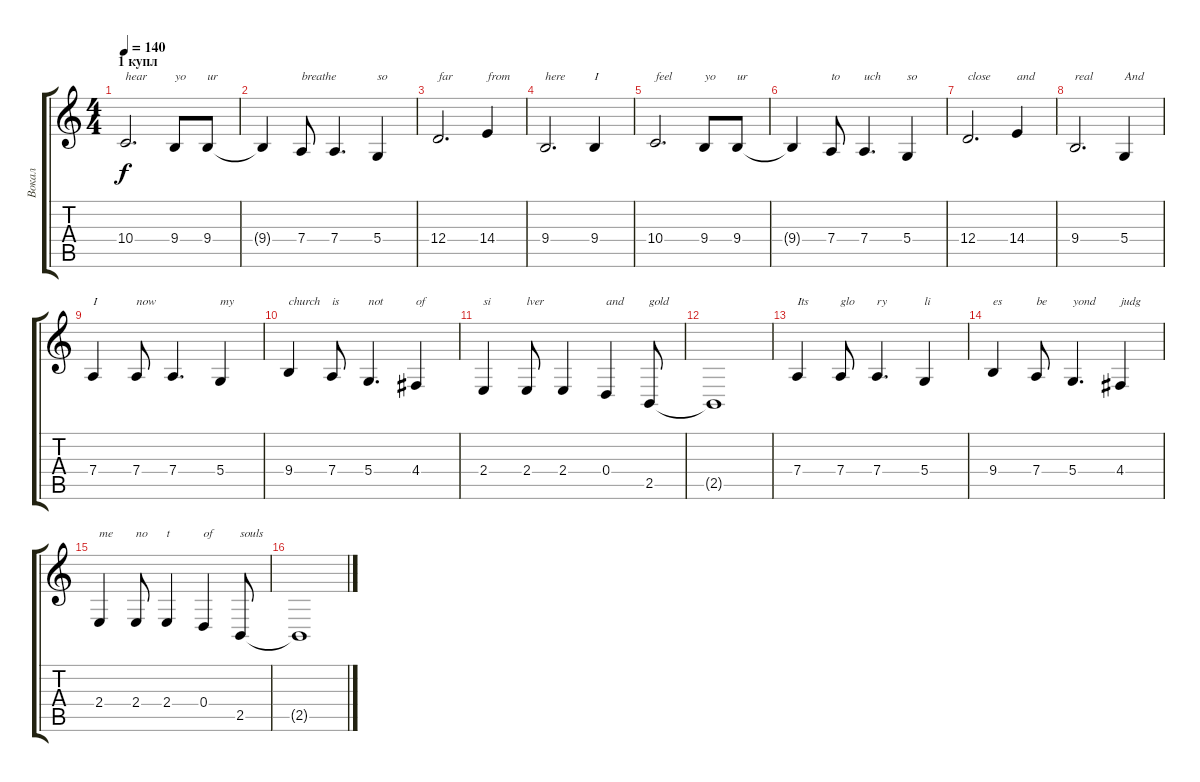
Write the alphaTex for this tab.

\track ("Вокал" "Вокал") {instrument choiraahs}
\staff {score tabs}
\tuning (E4 B3 G3 D3 A2 E2) {hide}
\ts (4 4)
\section ("" "1 купл")
\tempo 140
\clef g2
\ks c
10.4.2{d txt "hear" dy f} 9.4.8{txt "yo"} 9.4.8{txt "ur"} |
9.4{t}.4 7.4.8{txt "breathe"} 7.4.4{d} 5.4.4{txt "so"} |
12.4.2{d txt "far"} 14.4.4{txt "from"} |
9.4.2{d txt "here"} 9.4.4{txt "I"} |
10.4.2{d txt "feel"} 9.4.8{txt "yo"} 9.4.8{txt "ur"} |
9.4{t}.4 7.4.8{txt "to"} 7.4.4{d txt "uch"} 5.4.4{txt "so"} |
12.4.2{d txt "close"} 14.4.4{txt "and"} |
9.4.2{d txt "real"} 5.4.4{txt "And"} |
7.4.4{txt "I"} 7.4.8{txt "now"} 7.4.4{d} 5.4.4{txt "my"} |
9.4.4{txt "church"} 7.4.8{txt "is"} 5.4.4{d txt "not"} 4.4.4{txt "of"} |
2.4.4{txt "si"} 2.4.8{txt "lver"} 2.4.4 0.4.4{txt "and"} 2.5.8{txt "gold"} |
2.5{t}.1 |
7.4.4{txt "Its"} 7.4.8{txt "glo"} 7.4.4{d txt "ry"} 5.4.4{txt "li"} |
9.4.4{txt "es"} 7.4.8{txt "be"} 5.4.4{d txt "yond"} 4.4.4{txt "judg"} |
2.4.4{txt "me"} 2.4.8{txt "no"} 2.4.4{txt "t"} 0.4.4{txt "of"} 2.5.8{txt "souls"} |
2.5{t}.1
